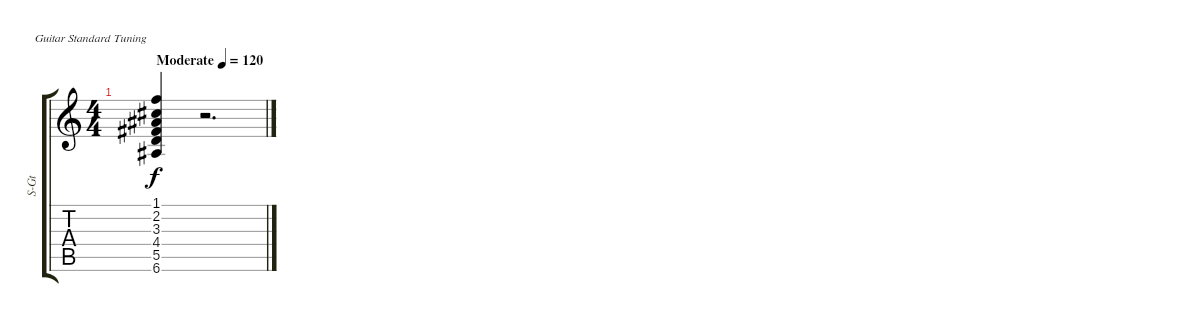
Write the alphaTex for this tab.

\bracketExtendMode groupsimilarinstruments
\otherSystemsTrackNameOrientation horizontal
\track ("Spur 1" "S-Gt") {instrument acousticguitarsteel}
\staff {score tabs}
\tuning (E4 B3 G3 D3 A2 E2)
\ts (4 4)
\beaming (8 2 2 2 2)
\tempo (120 "Moderate")
\clef g2
\ks c
(1.1 2.2{acc #} 3.3{acc #} 4.4{acc #} 5.5 6.6{acc #}).4{dy f instrument acousticguitarsteel beam Up} r.2{d beam Up}
